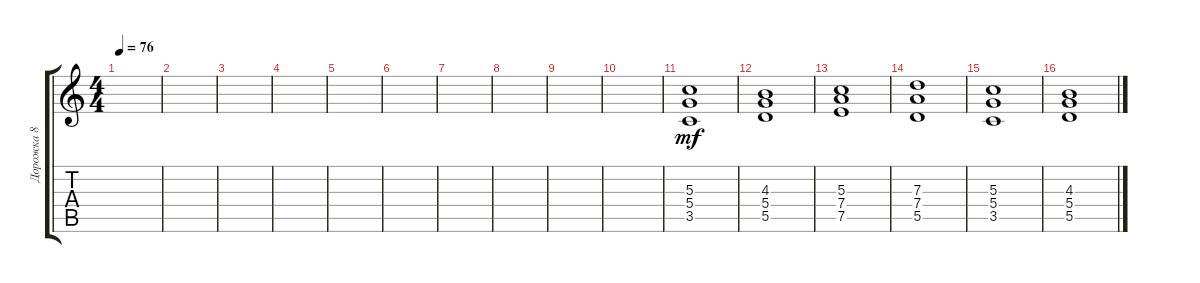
\track ("Дорожка 8" "Дорожка 8") {instrument distortionguitar}
\staff {score tabs}
\tuning (E4 B3 G3 D3 A2 E2) {hide}
\ts (4 4)
\tempo 76
\clef g2
\ks c
|
|
|
|
|
|
|
|
|
|
(5.3 5.4 3.5).1{dy mf} |
(4.3 5.4 5.5).1 |
(5.3 7.4 7.5).1 |
(7.3 7.4 5.5).1 |
(5.3 5.4 3.5).1 |
(4.3 5.4 5.5).1
